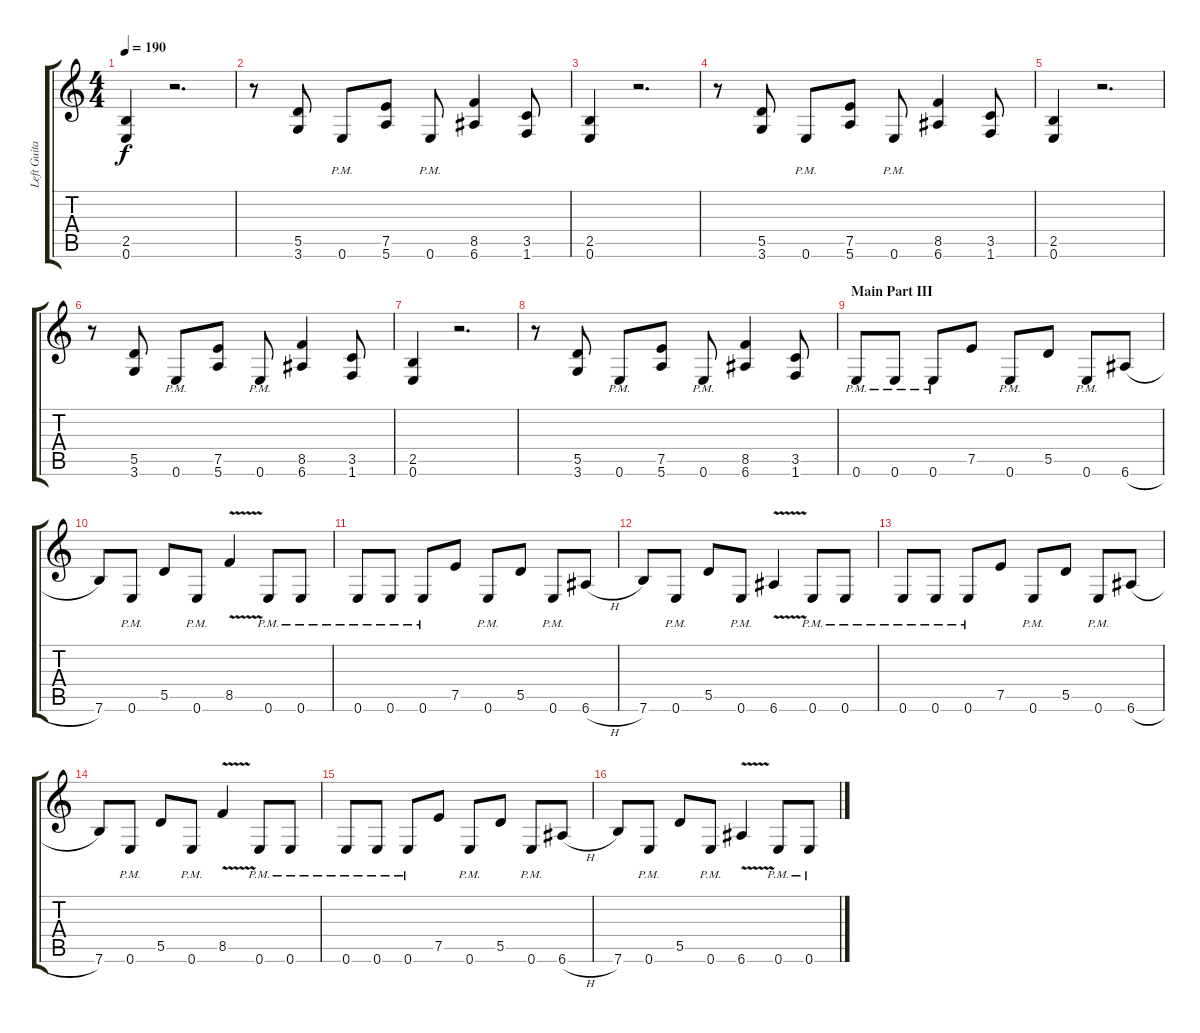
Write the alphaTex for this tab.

\track ("Left Guitar" "Left Guita") {instrument distortionguitar}
\staff {score tabs}
\tuning (E4 B3 G3 D3 A2 E2) {hide}
\ts (4 4)
\tempo 190
\clef g2
\ks c
(2.5 0.6).4{dy f} r.2{d} |
r.8 (5.5 3.6).8 0.6{pm}.8 (7.5 5.6).8 0.6{pm}.8 (8.5 6.6).4 (3.5 1.6).8 |
(2.5 0.6).4 r.2{d} |
r.8 (5.5 3.6).8 0.6{pm}.8 (7.5 5.6).8 0.6{pm}.8 (8.5 6.6).4 (3.5 1.6).8 |
(2.5 0.6).4 r.2{d} |
r.8 (5.5 3.6).8 0.6{pm}.8 (7.5 5.6).8 0.6{pm}.8 (8.5 6.6).4 (3.5 1.6).8 |
(2.5 0.6).4 r.2{d} |
r.8 (5.5 3.6).8 0.6{pm}.8 (7.5 5.6).8 0.6{pm}.8 (8.5 6.6).4 (3.5 1.6).8 |
\section ("" "Main Part III")
0.6{pm}.8 0.6{pm}.8 0.6{pm}.8 7.5.8 0.6{pm}.8 5.5.8 0.6{pm}.8 6.6{h}.8 |
7.6.8 0.6{pm}.8 5.5.8 0.6{pm}.8 8.5{v}.4 0.6{pm}.8 0.6{pm}.8 |
0.6{pm}.8 0.6{pm}.8 0.6{pm}.8 7.5.8 0.6{pm}.8 5.5.8 0.6{pm}.8 6.6{h}.8 |
7.6.8 0.6{pm}.8 5.5.8 0.6{pm}.8 6.6{v}.4 0.6{pm}.8 0.6{pm}.8 |
0.6{pm}.8 0.6{pm}.8 0.6{pm}.8 7.5.8 0.6{pm}.8 5.5.8 0.6{pm}.8 6.6{h}.8 |
7.6.8 0.6{pm}.8 5.5.8 0.6{pm}.8 8.5{v}.4 0.6{pm}.8 0.6{pm}.8 |
0.6{pm}.8 0.6{pm}.8 0.6{pm}.8 7.5.8 0.6{pm}.8 5.5.8 0.6{pm}.8 6.6{h}.8 |
7.6.8 0.6{pm}.8 5.5.8 0.6{pm}.8 6.6{v}.4 0.6{pm}.8 0.6{pm}.8
